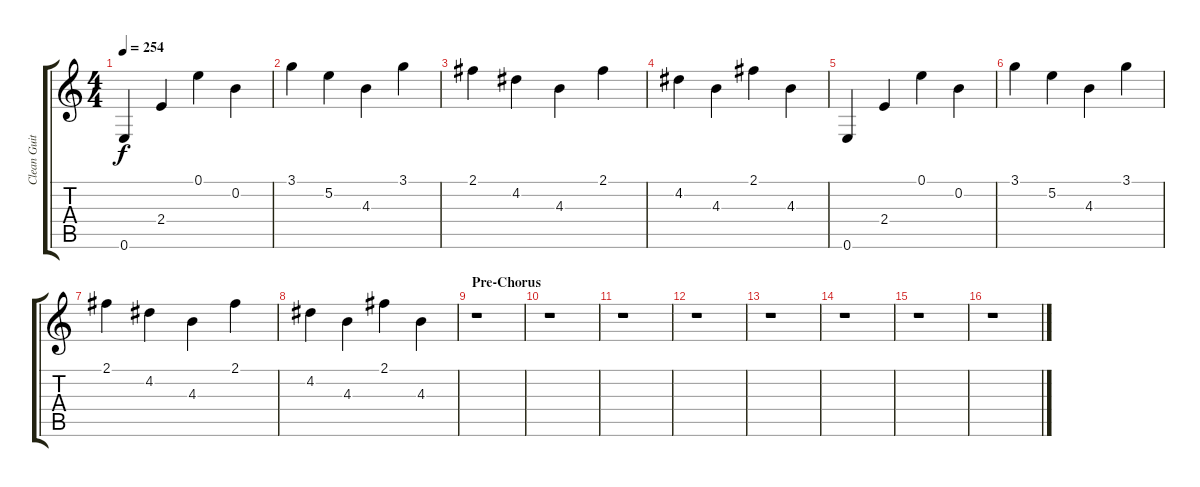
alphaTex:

\track ("Clean Guitar" "Clean Guit") {instrument electricguitarclean}
\staff {score tabs}
\tuning (E4 B3 G3 D3 A2 E2) {hide}
\ts (4 4)
\tempo 254
\clef g2
\ks c
0.6.4{dy f} 2.4.4 0.1.4 0.2.4 |
3.1.4 5.2.4 4.3.4 3.1.4 |
2.1.4 4.2.4 4.3.4 2.1.4 |
4.2.4 4.3.4 2.1.4 4.3.4 |
0.6.4 2.4.4 0.1.4 0.2.4 |
3.1.4 5.2.4 4.3.4 3.1.4 |
2.1.4 4.2.4 4.3.4 2.1.4 |
4.2.4 4.3.4 2.1.4 4.3.4 |
\section ("" "Pre-Chorus")
r.1 |
r.1 |
r.1 |
r.1 |
r.1 |
r.1 |
r.1 |
r.1
